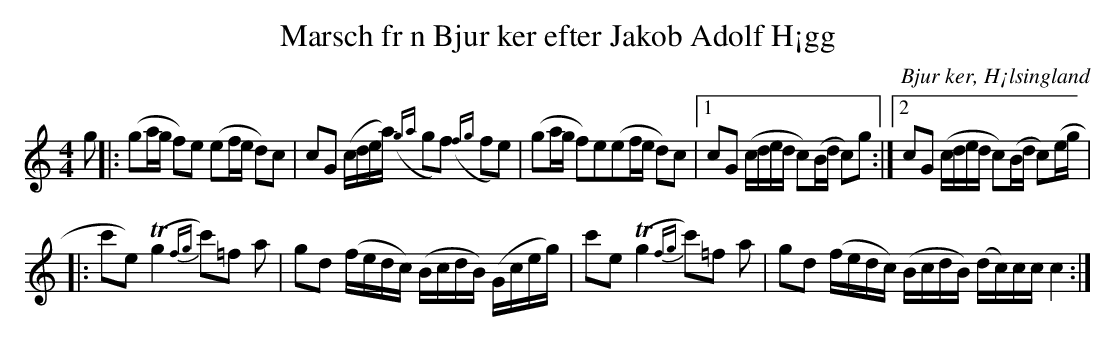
X:1
T: Marsch fr n Bjur ker efter Jakob Adolf H¡gg
O: Bjur ker, H¡lsingland
M: 4/4
L: 1/16
K: C
g2|:(g2ag f2)e2 (e2fe d2)c2|c2G2 (cdea) ({ga}g2f2) ({fg}f2e2)|(g2ag f2)e2(e2fe d2)c2|1 c2G2 (cded c2)(Bd c2)g2:|2 c2G2 (cded c2)(Bd c2)(eg|
|:c'2e2) (Tg4 {fg}c'2)=f2 ta2|g2d2 (fedc) (BcdB) (Gceg)|c'2e2 (Tg4 {fg}c'2)=f2 ta2|g2d2 (fedc) (BcdB) (dc)cc c4:|
|||:|
